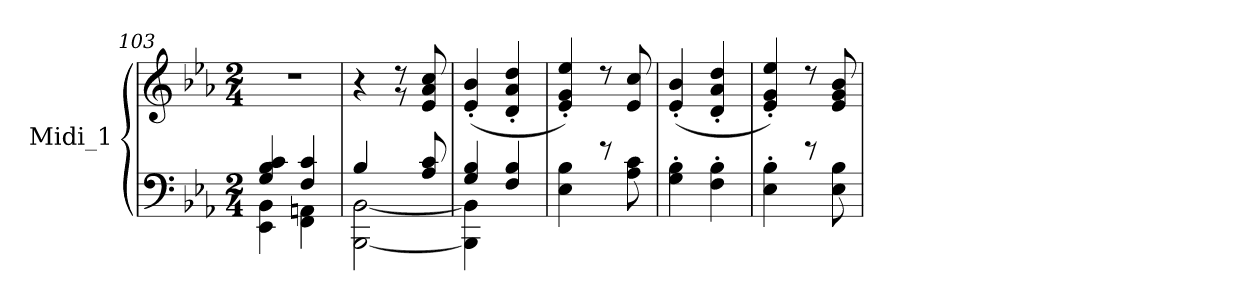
**kern	**kern
*part1	*part1
*staff2	*staff1
*I"Midi_1	*
*clefF4	*clefG2
*k[b-e-a-]	*k[b-e-a-]
*E-:	*E-:
*M2/4	*M2/4
=103	=103
*^	*
4G/ 4B-/ 4c/	4EE-\ 4BB-\	2r
4F/ 4c/	4FF\ 4AAn\	.
!!LO:PB:g=z
=104	=104	=104
*	*	*^
4B-/	[2BBB-\ [2BB-\	4r	4ryy
8ryy	.	8r	8r
8A-i/ 8c/	.	8e-/ 8a-/ 8cc/	8ryy
*	*	*v	*v
=105	=105	=105
4G/ 4B-/	4BBB-\] 4BB-\]	(4e-/' 4b-/'
4F/ 4B-/	4ryy	4d/' 4a-/' 4dd/'
=106	=106	=106
*	*	*^
4E-\ 4B-\	2ryy	4e-/' 4g/' 4ee-/')	4ryy
8ryy	.	8r	8rD
8A-\ 8c\	.	8e-/ 8cc/	8ryy
*	*	*v	*v
=107	=107	=107
4G\' 4B-\'	2ryy	(4e-/' 4b-/'
4F\' 4B-\'	.	4d/' 4a-/' 4dd/'
=108	=108	=108
*	*	*^
4E-\' 4B-\'	2ryy	4e-/' 4g/' 4ee-/')	4ryy
8ryy	.	8r	8rD
8E-\ 8B-\	.	8e-/ 8g/ 8b-/	8ryy
*v	*v	*	*
*	*v	*v
=	=
*-	*-
